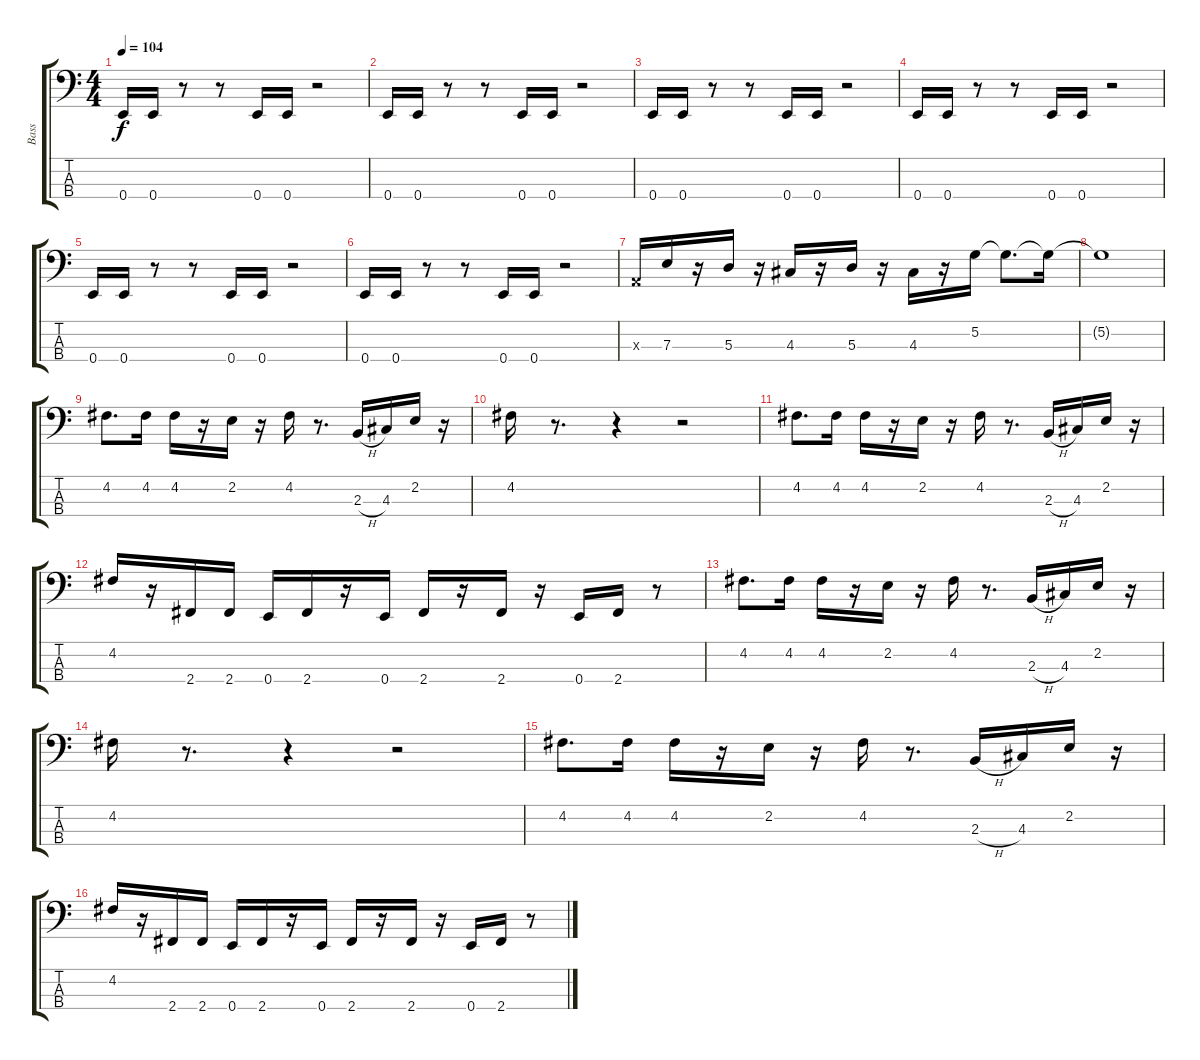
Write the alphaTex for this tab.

\track ("Bass" "Bass") {instrument electricbassfinger}
\staff {score tabs}
\tuning (G2 D2 A1 E1) {hide}
\ts (4 4)
\tempo 104
\clef f4
\ks c
0.4.16{dy f} 0.4.16 r.8 r.8 0.4.16 0.4.16 r.2 |
0.4.16 0.4.16 r.8 r.8 0.4.16 0.4.16 r.2 |
0.4.16 0.4.16 r.8 r.8 0.4.16 0.4.16 r.2 |
0.4.16 0.4.16 r.8 r.8 0.4.16 0.4.16 r.2 |
0.4.16 0.4.16 r.8 r.8 0.4.16 0.4.16 r.2 |
0.4.16 0.4.16 r.8 r.8 0.4.16 0.4.16 r.2 |
0.3{x}.16 7.3.16 r.16 5.3.16 r.16 4.3.16 r.16 5.3.16 r.16 4.3.16 r.16 5.2.16 5.2{t}.8{d} 5.2{t}.16 |
5.2{t}.1 |
4.2.8{d instrument electricbassfinger} 4.2.16 4.2.16 r.16 2.2.16 r.16 4.2.16 r.8{d} 2.3{h}.16 4.3.16 2.2.16 r.16 |
4.2.16 r.8{d} r.4 r.2 |
4.2.8{d} 4.2.16 4.2.16 r.16 2.2.16 r.16 4.2.16 r.8{d} 2.3{h}.16 4.3.16 2.2.16 r.16 |
4.2.16 r.16 2.4.16 2.4.16 0.4.16 2.4.16 r.16 0.4.16 2.4.16 r.16 2.4.16 r.16 0.4.16 2.4.16 r.8 |
4.2.8{d} 4.2.16 4.2.16 r.16 2.2.16 r.16 4.2.16 r.8{d} 2.3{h}.16 4.3.16 2.2.16 r.16 |
4.2.16 r.8{d} r.4 r.2 |
4.2.8{d} 4.2.16 4.2.16 r.16 2.2.16 r.16 4.2.16 r.8{d} 2.3{h}.16 4.3.16 2.2.16 r.16 |
4.2.16 r.16 2.4.16 2.4.16 0.4.16 2.4.16 r.16 0.4.16 2.4.16 r.16 2.4.16 r.16 0.4.16 2.4.16 r.8
